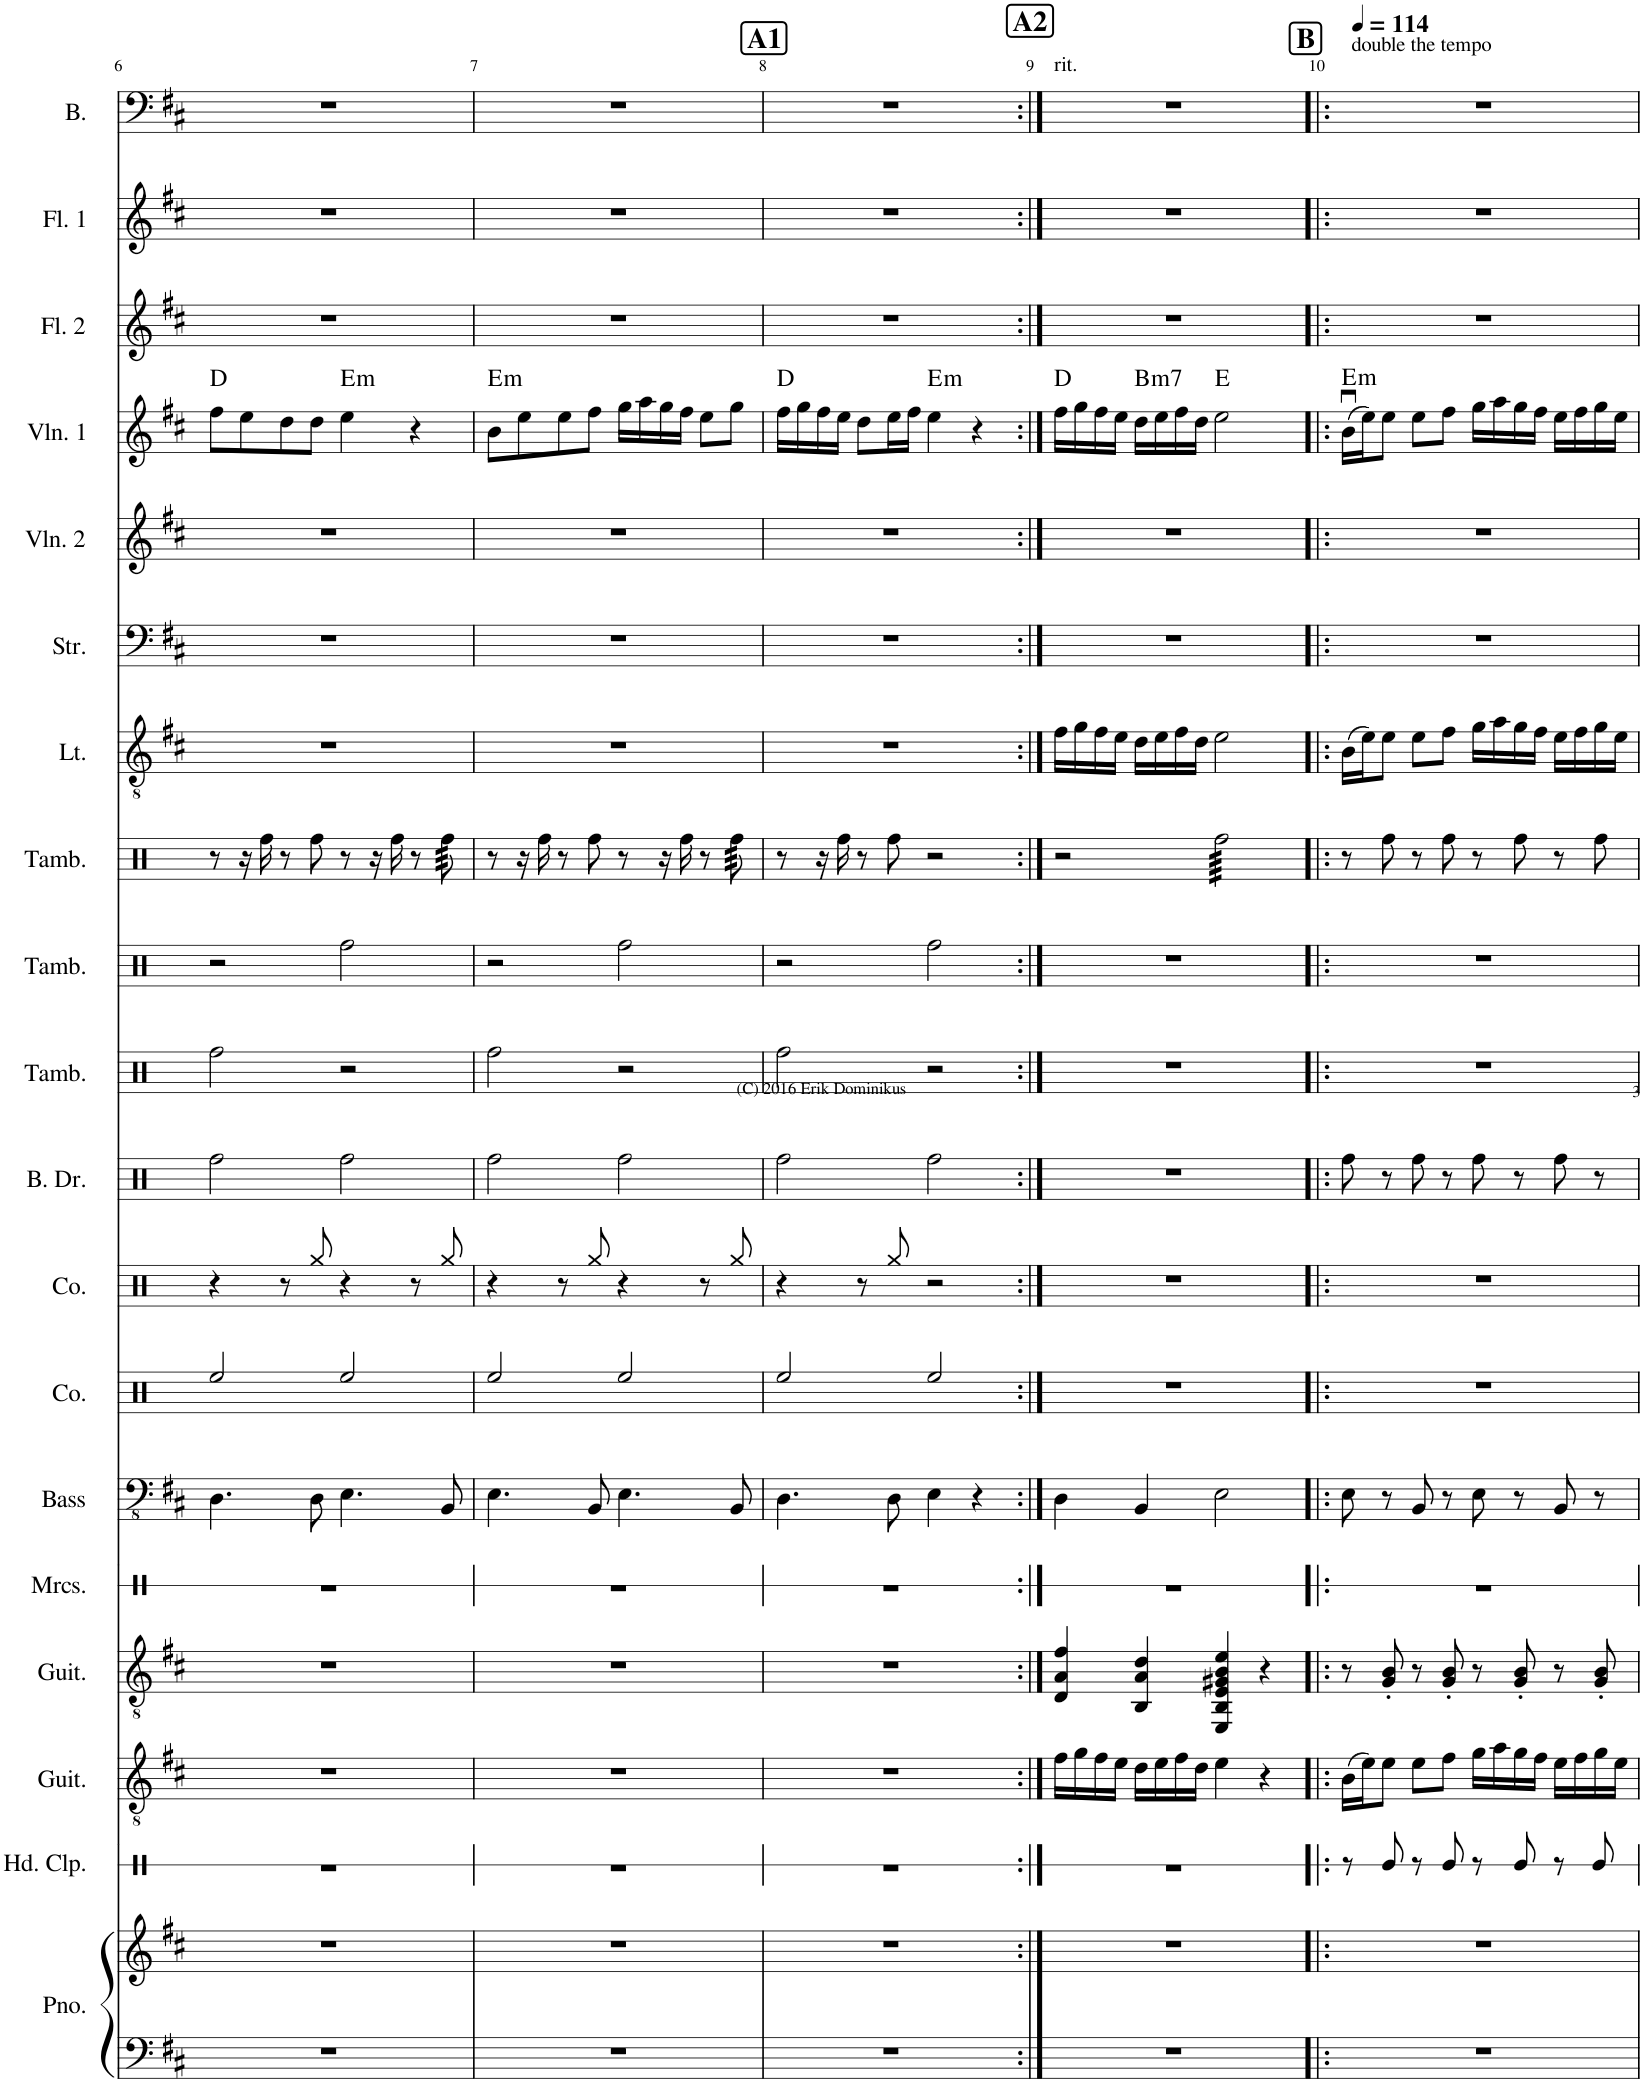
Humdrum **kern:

**kern	**kern	**kern	**kern	**kern	**kern	**kern	**kern	**kern	**kern	**kern	**kern	**kern	**kern	**kern	**kern	**kern	**harte	**kern	**kern	**kern
*part19	*part19	*part18	*part17	*part16	*part15	*part14	*part13	*part12	*part11	*part10	*part9	*part8	*part7	*part6	*part5	*part4	*part4	*part3	*part2	*part1
*staff20	*staff19	*staff18	*staff17	*staff16	*staff15	*staff14	*staff13	*staff12	*staff11	*staff10	*staff9	*staff8	*staff7	*staff6	*staff5	*staff4	*	*staff3	*staff2	*staff1
*I"Piano	*	*I"Hand Clap	*I"Classical Guitar	*I"Classical Guitar	*I"Maracas	*I"Acoustic Bass	*I"Congas	*I"Congas	*I"Bass Drum	*I"Tambourine	*I"Tambourine	*I"Tambourine	*I"Lute	*I"Strings	*I"Violin 2	*I"Violin 1	*	*I"Flute 2	*I"Flute 1	*I"Bass
*I'Pno.	*	*I'Hd. Clp.	*I'Guit.	*I'Guit.	*I'Mrcs.	*I'Bass	*I'Co.	*I'Co.	*I'B. Dr.	*I'Tamb.	*I'Tamb.	*I'Tamb.	*I'Lt.	*I'Str.	*I'Vln. 2	*I'Vln. 1	*	*I'Fl. 2	*I'Fl. 1	*I'B.
!!LO:PB:g=z
*clefF4	*clefG2	*clefX	*clefGv2	*clefGv2	*clefX	*clefFv4	*clefX	*clefX	*clefX	*clefX	*clefX	*clefX	*clefGv2	*clefF4	*clefG2	*clefG2	*	*clefG2	*clefG2	*clefF4
*k[f#c#]	*k[f#c#]	*k[]	*k[f#c#]	*k[f#c#]	*k[]	*k[f#c#]	*k[]	*k[]	*k[]	*k[]	*k[]	*k[]	*k[f#c#]	*k[f#c#]	*k[f#c#]	*k[f#c#]	*	*k[f#c#]	*k[f#c#]	*k[f#c#]
*M4/4	*M4/4	*M4/4	*M4/4	*M4/4	*M4/4	*M4/4	*M4/4	*M4/4	*M4/4	*M4/4	*M4/4	*M4/4	*M4/4	*M4/4	*M4/4	*M4/4	*	*M4/4	*M4/4	*M4/4
=6	=6	=6	=6	=6	=6	=6	=6	=6	=6	=6	=6	=6	=6	=6	=6	=6	=6	=6	=6	=6
1r	1r	1r	1r	1r	1r	4.DD\	2Ree/	4r	2Rff\	2Rff\	2r	8r	1r	1r	1r	8ff#\L	D:maj	1r	1r	1r
.	.	.	.	.	.	.	.	.	.	.	.	16r	.	.	.	8ee\	.	.	.	.
.	.	.	.	.	.	.	.	.	.	.	.	16Rff\	.	.	.	.	.	.	.	.
.	.	.	.	.	.	.	.	8r	.	.	.	8r	.	.	.	8dd\	.	.	.	.
.	.	.	.	.	.	8DD\	.	8Rgg/	.	.	.	8Rff\	.	.	.	8dd\J	.	.	.	.
!	!	!	!	!	!	!	!	!	!	!	!	!	!	!	!	!	!LO:H:kt=m	!	!	!
.	.	.	.	.	.	4.EE\	2Ree/	4r	2Rff\	2r	2Rff\	8r	.	.	.	4ee\	E:min	.	.	.
.	.	.	.	.	.	.	.	.	.	.	.	16r	.	.	.	.	.	.	.	.
.	.	.	.	.	.	.	.	.	.	.	.	16Rff\	.	.	.	.	.	.	.	.
.	.	.	.	.	.	.	.	8r	.	.	.	8r	.	.	.	4r	.	.	.	.
*	*	*	*	*	*	*	*	*	*	*	*	*tremolo	*	*	*	*	*	*	*	*
.	.	.	.	.	.	8BBB/	.	8Rgg/	.	.	.	64Rff\	.	.	.	.	.	.	.	.
.	.	.	.	.	.	.	.	.	.	.	.	64Rff\	.	.	.	.	.	.	.	.
.	.	.	.	.	.	.	.	.	.	.	.	64Rff\	.	.	.	.	.	.	.	.
.	.	.	.	.	.	.	.	.	.	.	.	64Rff\	.	.	.	.	.	.	.	.
.	.	.	.	.	.	.	.	.	.	.	.	64Rff\	.	.	.	.	.	.	.	.
.	.	.	.	.	.	.	.	.	.	.	.	64Rff\	.	.	.	.	.	.	.	.
.	.	.	.	.	.	.	.	.	.	.	.	64Rff\	.	.	.	.	.	.	.	.
.	.	.	.	.	.	.	.	.	.	.	.	64Rff\	.	.	.	.	.	.	.	.
*	*	*	*	*	*	*	*	*	*	*	*	*Xtremolo	*	*	*	*	*	*	*	*
=7	=7	=7	=7	=7	=7	=7	=7	=7	=7	=7	=7	=7	=7	=7	=7	=7	=7	=7	=7	=7
!	!	!	!	!	!	!	!	!	!	!	!	!	!	!	!	!	!LO:H:kt=m	!	!	!
1r	1r	1r	1r	1r	1r	4.EE\	2Ree/	4r	2Rff\	2Rff\	2r	8r	1r	1r	1r	8b\L	E:min	1r	1r	1r
.	.	.	.	.	.	.	.	.	.	.	.	16r	.	.	.	8ee\	.	.	.	.
.	.	.	.	.	.	.	.	.	.	.	.	16Rff\	.	.	.	.	.	.	.	.
.	.	.	.	.	.	.	.	8r	.	.	.	8r	.	.	.	8ee\	.	.	.	.
.	.	.	.	.	.	8BBB/	.	8Rgg/	.	.	.	8Rff\	.	.	.	8ff#\J	.	.	.	.
.	.	.	.	.	.	4.EE\	2Ree/	4r	2Rff\	2r	2Rff\	8r	.	.	.	16gg\LL	.	.	.	.
.	.	.	.	.	.	.	.	.	.	.	.	.	.	.	.	16aa\	.	.	.	.
.	.	.	.	.	.	.	.	.	.	.	.	16r	.	.	.	16gg\	.	.	.	.
.	.	.	.	.	.	.	.	.	.	.	.	16Rff\	.	.	.	16ff#\JJ	.	.	.	.
.	.	.	.	.	.	.	.	8r	.	.	.	8r	.	.	.	8ee\L	.	.	.	.
*	*	*	*	*	*	*	*	*	*	*	*	*tremolo	*	*	*	*	*	*	*	*
.	.	.	.	.	.	8BBB/	.	8Rgg/	.	.	.	64Rff\	.	.	.	8gg\J	.	.	.	.
.	.	.	.	.	.	.	.	.	.	.	.	64Rff\	.	.	.	.	.	.	.	.
.	.	.	.	.	.	.	.	.	.	.	.	64Rff\	.	.	.	.	.	.	.	.
.	.	.	.	.	.	.	.	.	.	.	.	64Rff\	.	.	.	.	.	.	.	.
.	.	.	.	.	.	.	.	.	.	.	.	64Rff\	.	.	.	.	.	.	.	.
.	.	.	.	.	.	.	.	.	.	.	.	64Rff\	.	.	.	.	.	.	.	.
.	.	.	.	.	.	.	.	.	.	.	.	64Rff\	.	.	.	.	.	.	.	.
.	.	.	.	.	.	.	.	.	.	.	.	64Rff\	.	.	.	.	.	.	.	.
*	*	*	*	*	*	*	*	*	*	*	*	*Xtremolo	*	*	*	*	*	*	*	*
!!LO:REH:place=s1:a:B:cj:fs=14:t=A1
=8	=8	=8	=8	=8	=8	=8	=8	=8	=8	=8	=8	=8	=8	=8	=8	=8	=8	=8	=8	=8
1r	1r	1r	1r	1r	1r	4.DD\	2Ree/	4r	2Rff\	2Rff\	2r	8r	1r	1r	1r	16ff#\LL	D:maj	1r	1r	1r
.	.	.	.	.	.	.	.	.	.	.	.	.	.	.	.	16gg\	.	.	.	.
.	.	.	.	.	.	.	.	.	.	.	.	16r	.	.	.	16ff#\	.	.	.	.
.	.	.	.	.	.	.	.	.	.	.	.	16Rff\	.	.	.	16ee\JJ	.	.	.	.
.	.	.	.	.	.	.	.	8r	.	.	.	8r	.	.	.	8dd\L	.	.	.	.
.	.	.	.	.	.	8DD\	.	8Rgg/	.	.	.	8Rff\	.	.	.	16ee\L	.	.	.	.
.	.	.	.	.	.	.	.	.	.	.	.	.	.	.	.	16ff#\JJ	.	.	.	.
!	!	!	!	!	!	!	!	!	!	!	!	!	!	!	!	!	!LO:H:kt=m	!	!	!
.	.	.	.	.	.	4EE\	2Ree/	2r	2Rff\	2r	2Rff\	2r	.	.	.	4ee\	E:min	.	.	.
.	.	.	.	.	.	4r	.	.	.	.	.	.	.	.	.	4r	.	.	.	.
!!LO:REH:place=s1:a:B:cj:fs=14:t=A2
=9:|!	=9:|!	=9:|!	=9:|!	=9:|!	=9:|!	=9:|!	=9:|!	=9:|!	=9:|!	=9:|!	=9:|!	=9:|!	=9:|!	=9:|!	=9:|!	=9:|!	=9:|!	=9:|!	=9:|!	=9:|!
!	!	!	!	!	!	!	!	!	!	!	!	!	!	!	!	!	!	!	!	!LO:TX:a:t=rit.
1r	1r	1r	16f#\LL	4D/ 4A/ 4f#/	1r	4DD\	1r	1r	1r	1r	1r	2r	16f#\LL	1r	1r	16ff#\LL	D:maj	1r	1r	1r
.	.	.	16g\	.	.	.	.	.	.	.	.	.	16g\	.	.	16gg\	.	.	.	.
.	.	.	16f#\	.	.	.	.	.	.	.	.	.	16f#\	.	.	16ff#\	.	.	.	.
.	.	.	16e\JJ	.	.	.	.	.	.	.	.	.	16e\JJ	.	.	16ee\JJ	.	.	.	.
!	!	!	!	!	!	!	!	!	!	!	!	!	!	!	!	!	!LO:H:kt=m7	!	!	!
.	.	.	16d\LL	4BB/ 4A/ 4d/	.	4BBB/	.	.	.	.	.	.	16d\LL	.	.	16dd\LL	B:min7	.	.	.
.	.	.	16e\	.	.	.	.	.	.	.	.	.	16e\	.	.	16ee\	.	.	.	.
.	.	.	16f#\	.	.	.	.	.	.	.	.	.	16f#\	.	.	16ff#\	.	.	.	.
.	.	.	16d\JJ	.	.	.	.	.	.	.	.	.	16d\JJ	.	.	16dd\JJ	.	.	.	.
*	*	*	*	*	*	*	*	*	*	*	*	*tremolo	*	*	*	*	*	*	*	*
.	.	.	4e\	4EE/ 4BB/ 4E/ 4G#X/ 4B/ 4e/	.	2EE\	.	.	.	.	.	64Rff\LLLL	2e\	.	.	2ee\	E:maj	.	.	.
.	.	.	.	.	.	.	.	.	.	.	.	64Rff\	.	.	.	.	.	.	.	.
.	.	.	.	.	.	.	.	.	.	.	.	64Rff\	.	.	.	.	.	.	.	.
.	.	.	.	.	.	.	.	.	.	.	.	64Rff\	.	.	.	.	.	.	.	.
.	.	.	.	.	.	.	.	.	.	.	.	64Rff\	.	.	.	.	.	.	.	.
.	.	.	.	.	.	.	.	.	.	.	.	64Rff\	.	.	.	.	.	.	.	.
.	.	.	.	.	.	.	.	.	.	.	.	64Rff\	.	.	.	.	.	.	.	.
.	.	.	.	.	.	.	.	.	.	.	.	64Rff\	.	.	.	.	.	.	.	.
.	.	.	.	.	.	.	.	.	.	.	.	64Rff\	.	.	.	.	.	.	.	.
.	.	.	.	.	.	.	.	.	.	.	.	64Rff\	.	.	.	.	.	.	.	.
.	.	.	.	.	.	.	.	.	.	.	.	64Rff\	.	.	.	.	.	.	.	.
.	.	.	.	.	.	.	.	.	.	.	.	64Rff\	.	.	.	.	.	.	.	.
.	.	.	.	.	.	.	.	.	.	.	.	64Rff\	.	.	.	.	.	.	.	.
.	.	.	.	.	.	.	.	.	.	.	.	64Rff\	.	.	.	.	.	.	.	.
.	.	.	.	.	.	.	.	.	.	.	.	64Rff\	.	.	.	.	.	.	.	.
.	.	.	.	.	.	.	.	.	.	.	.	64Rff\	.	.	.	.	.	.	.	.
.	.	.	4r	4r	.	.	.	.	.	.	.	64Rff\	.	.	.	.	.	.	.	.
.	.	.	.	.	.	.	.	.	.	.	.	64Rff\	.	.	.	.	.	.	.	.
.	.	.	.	.	.	.	.	.	.	.	.	64Rff\	.	.	.	.	.	.	.	.
.	.	.	.	.	.	.	.	.	.	.	.	64Rff\	.	.	.	.	.	.	.	.
.	.	.	.	.	.	.	.	.	.	.	.	64Rff\	.	.	.	.	.	.	.	.
.	.	.	.	.	.	.	.	.	.	.	.	64Rff\	.	.	.	.	.	.	.	.
.	.	.	.	.	.	.	.	.	.	.	.	64Rff\	.	.	.	.	.	.	.	.
.	.	.	.	.	.	.	.	.	.	.	.	64Rff\	.	.	.	.	.	.	.	.
.	.	.	.	.	.	.	.	.	.	.	.	64Rff\	.	.	.	.	.	.	.	.
.	.	.	.	.	.	.	.	.	.	.	.	64Rff\	.	.	.	.	.	.	.	.
.	.	.	.	.	.	.	.	.	.	.	.	64Rff\	.	.	.	.	.	.	.	.
.	.	.	.	.	.	.	.	.	.	.	.	64Rff\	.	.	.	.	.	.	.	.
.	.	.	.	.	.	.	.	.	.	.	.	64Rff\	.	.	.	.	.	.	.	.
.	.	.	.	.	.	.	.	.	.	.	.	64Rff\	.	.	.	.	.	.	.	.
.	.	.	.	.	.	.	.	.	.	.	.	64Rff\	.	.	.	.	.	.	.	.
.	.	.	.	.	.	.	.	.	.	.	.	64Rff\JJJJ	.	.	.	.	.	.	.	.
*	*	*	*	*	*	*	*	*	*	*	*	*Xtremolo	*	*	*	*	*	*	*	*
=10!|:	=10!|:	=10!|:	=10!|:	=10!|:	=10!|:	=10!|:	=10!|:	=10!|:	=10!|:	=10!|:	=10!|:	=10!|:	=10!|:	=10!|:	=10!|:	=10!|:	=10!|:	=10!|:	=10!|:	=10!|:
!!LO:REH:place=s1:a:B:cj:fs=14:t=B
*	*	*	*	*	*	*	*	*	*	*	*	*	*	*	*	*	*	*	*	*MM114
!	!	!	!	!	!	!	!	!	!	!	!	!	!	!	!	!	!LO:H:kt=m	!	!	!LO:TX:a:t=double the tempo
1r	1r	8r	(16B\LL	8r	1r	8EE\	1r	1r	8Rff\	1r	1r	8r	(16B\LL	1r	1r	(16bu\LL	E:min	1r	1r	1r
.	.	.	16e\J)	.	.	.	.	.	.	.	.	.	16e\J)	.	.	16ee\J)	.	.	.	.
.	.	8Re/	8e\J	8G/' 8B/'	.	8r	.	.	8r	.	.	8Rff\	8e\J	.	.	8ee\J	.	.	.	.
.	.	8r	8e\L	8r	.	8BBB/	.	.	8Rff\	.	.	8r	8e\L	.	.	8ee\L	.	.	.	.
.	.	8Re/	8f#\J	8G/' 8B/'	.	8r	.	.	8r	.	.	8Rff\	8f#\J	.	.	8ff#\J	.	.	.	.
.	.	8r	16g\LL	8r	.	8EE\	.	.	8Rff\	.	.	8r	16g\LL	.	.	16gg\LL	.	.	.	.
.	.	.	16a\	.	.	.	.	.	.	.	.	.	16a\	.	.	16aa\	.	.	.	.
.	.	8Re/	16g\	8G/' 8B/'	.	8r	.	.	8r	.	.	8Rff\	16g\	.	.	16gg\	.	.	.	.
.	.	.	16f#\JJ	.	.	.	.	.	.	.	.	.	16f#\JJ	.	.	16ff#\JJ	.	.	.	.
.	.	8r	16e\LL	8r	.	8BBB/	.	.	8Rff\	.	.	8r	16e\LL	.	.	16ee\LL	.	.	.	.
.	.	.	16f#\	.	.	.	.	.	.	.	.	.	16f#\	.	.	16ff#\	.	.	.	.
.	.	8Re/	16g\	8G/' 8B/'	.	8r	.	.	8r	.	.	8Rff\	16g\	.	.	16gg\	.	.	.	.
.	.	.	16e\JJ	.	.	.	.	.	.	.	.	.	16e\JJ	.	.	16ee\JJ	.	.	.	.
=	=	=	=	=	=	=	=	=	=	=	=	=	=	=	=	=	=	=	=	=
*-	*-	*-	*-	*-	*-	*-	*-	*-	*-	*-	*-	*-	*-	*-	*-	*-	*-	*-	*-	*-
